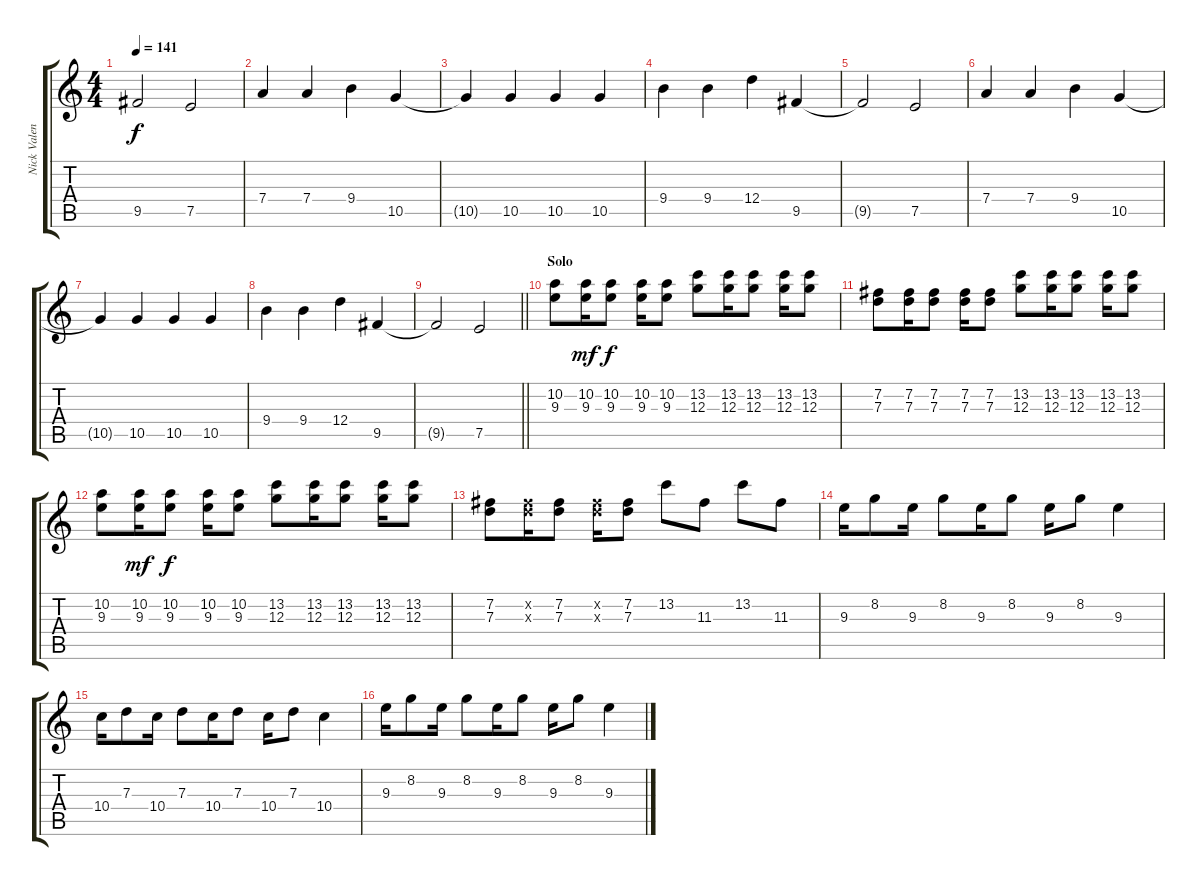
\track ("Nick Valensi - Lead Guitar" "Nick Valen") {instrument overdrivenguitar}
\staff {score tabs}
\tuning (E4 B3 G3 D3 A2 E2) {hide}
\ts (4 4)
\tempo 141
\clef g2
\ks c
9.5{t}.2{dy f} 7.5.2 |
7.4.4 7.4.4 9.4.4 10.5.4 |
10.5{t}.4 10.5.4 10.5.4 10.5.4 |
9.4.4 9.4.4 12.4.4 9.5.4 |
9.5{t}.2 7.5.2 |
7.4.4 7.4.4 9.4.4 10.5.4 |
10.5{t}.4 10.5.4 10.5.4 10.5.4 |
9.4.4 9.4.4 12.4.4 9.5.4 |
\barLineRight lightlight
9.5{t}.2 7.5.2 |
\section ("" "Solo")
(10.2 9.3).8{instrument overdrivenguitar} (10.2 9.3).16{dy mf} (10.2 9.3).8{dy f} (10.2 9.3).16 (10.2 9.3).8 (13.2 12.3).8 (13.2 12.3).16 (13.2 12.3).8 (13.2 12.3).16 (13.2 12.3).8 |
(7.2 7.3).8 (7.2 7.3).16 (7.2 7.3).8 (7.2 7.3).16 (7.2 7.3).8 (13.2 12.3).8 (13.2 12.3).16 (13.2 12.3).8 (13.2 12.3).16 (13.2 12.3).8 |
(10.2 9.3).8{instrument overdrivenguitar} (10.2 9.3).16{dy mf} (10.2 9.3).8{dy f} (10.2 9.3).16 (10.2 9.3).8 (13.2 12.3).8 (13.2 12.3).16 (13.2 12.3).8 (13.2 12.3).16 (13.2 12.3).8 |
(7.2 7.3).8 (7.2{x} 7.3{x}).16 (7.2 7.3).8 (7.2{x} 7.3{x}).16 (7.2 7.3).8 13.2.8 11.3.8 13.2.8 11.3.8 |
9.3.16 8.2.8 9.3.16 8.2.8 9.3.16 8.2.8 9.3.16 8.2.8 9.3.4 |
10.4.16 7.3.8 10.4.16 7.3.8 10.4.16 7.3.8 10.4.16 7.3.8 10.4.4 |
9.3.16 8.2.8 9.3.16 8.2.8 9.3.16 8.2.8 9.3.16 8.2.8 9.3.4
